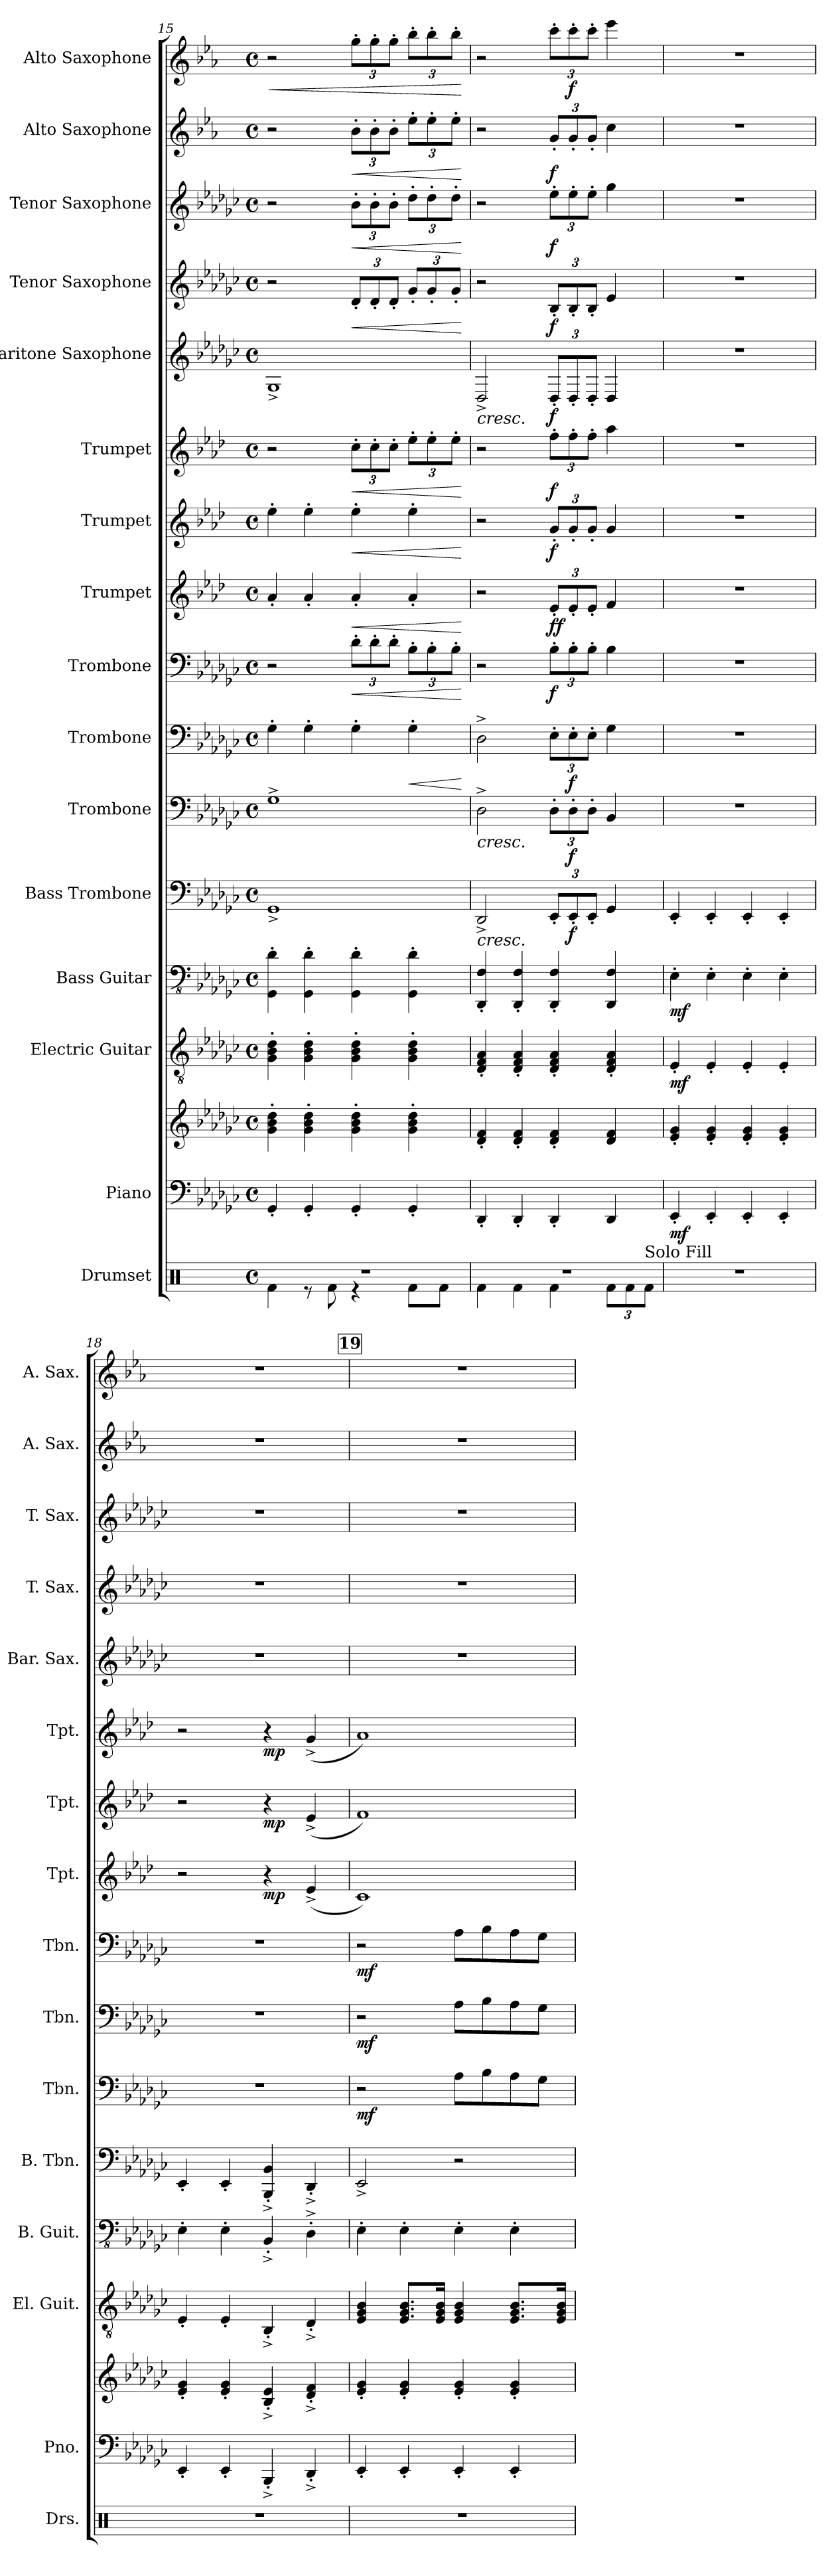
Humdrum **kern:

**kern	**kern	**kern	**dynam	**kern	**dynam	**kern	**dynam	**kern	**dynam	**kern	**dynam	**kern	**dynam	**kern	**dynam	**kern	**dynam	**kern	**dynam	**kern	**dynam	**kern	**dynam	**kern	**dynam	**kern	**dynam	**kern	**dynam	**kern	**dynam
*part16	*part15	*part15	*part15	*part14	*part14	*part13	*part13	*part12	*part12	*part11	*part11	*part10	*part10	*part9	*part9	*part8	*part8	*part7	*part7	*part6	*part6	*part5	*part5	*part4	*part4	*part3	*part3	*part2	*part2	*part1	*part1
*staff17	*staff16	*staff15	*staff15/16	*staff14	*staff14	*staff13	*staff13	*staff12	*staff12	*staff11	*staff11	*staff10	*staff10	*staff9	*staff9	*staff8	*staff8	*staff7	*staff7	*staff6	*staff6	*staff5	*staff5	*staff4	*staff4	*staff3	*staff3	*staff2	*staff2	*staff1	*staff1
*I"Drumset	*I"Piano	*	*	*I"Electric Guitar	*	*I"Bass Guitar	*	*I"Bass Trombone	*	*I"Trombone	*	*I"Trombone	*	*I"Trombone	*	*I"Trumpet	*	*I"Trumpet	*	*I"Trumpet	*	*I"Baritone Saxophone	*	*I"Tenor Saxophone	*	*I"Tenor Saxophone	*	*I"Alto Saxophone	*	*I"Alto Saxophone	*
*I'Drs.	*I'Pno.	*	*	*I'El. Guit.	*	*I'B. Guit.	*	*I'B. Tbn.	*	*I'Tbn.	*	*I'Tbn.	*	*I'Tbn.	*	*I'Tpt.	*	*I'Tpt.	*	*I'Tpt.	*	*I'Bar. Sax.	*	*I'T. Sax.	*	*I'T. Sax.	*	*I'A. Sax.	*	*I'A. Sax.	*
*clefX	*clefF4	*clefG2	*	*clefGv2	*	*clefFv4	*	*clefF4	*	*clefF4	*	*clefF4	*	*clefF4	*	*clefG2	*	*clefG2	*	*clefG2	*	*clefG2	*	*clefG2	*	*clefG2	*	*clefG2	*	*clefG2	*
*	*	*	*	*	*	*	*	*	*	*	*	*	*	*	*	*ITrd1c2	*	*ITrd1c2	*	*ITrd1c2	*	*ITrd12c21	*	*ITrd8c14	*	*ITrd8c14	*	*ITrd5c9	*	*ITrd5c9	*
*k[]	*k[b-e-a-d-g-c-]	*k[b-e-a-d-g-c-]	*	*k[b-e-a-d-g-c-]	*	*k[b-e-a-d-g-c-]	*	*k[b-e-a-d-g-c-]	*	*k[b-e-a-d-g-c-]	*	*k[b-e-a-d-g-c-]	*	*k[b-e-a-d-g-c-]	*	*k[b-e-a-d-g-c-]	*	*k[b-e-a-d-g-c-]	*	*k[b-e-a-d-g-c-]	*	*k[b-e-a-d-g-c-]	*	*k[b-e-a-d-g-c-]	*	*k[b-e-a-d-g-c-]	*	*k[b-e-a-d-g-c-]	*	*k[b-e-a-d-g-c-]	*
*M4/4	*M4/4	*M4/4	*	*M4/4	*	*M4/4	*	*M4/4	*	*M4/4	*	*M4/4	*	*M4/4	*	*M4/4	*	*M4/4	*	*M4/4	*	*M4/4	*	*M4/4	*	*M4/4	*	*M4/4	*	*M4/4	*
*met(c)	*met(c)	*met(c)	*	*met(c)	*	*met(c)	*	*met(c)	*	*met(c)	*	*met(c)	*	*met(c)	*	*met(c)	*	*met(c)	*	*met(c)	*	*met(c)	*	*met(c)	*	*met(c)	*	*met(c)	*	*met(c)	*
=15	=15	=15	=15	=15	=15	=15	=15	=15	=15	=15	=15	=15	=15	=15	=15	=15	=15	=15	=15	=15	=15	=15	=15	=15	=15	=15	=15	=15	=15	=15	=15
*^	*	*	*	*	*	*	*	*	*	*	*	*	*	*	*	*	*	*	*	*	*	*	*	*	*	*	*	*	*	*	*
!	!	!	!	!	!	!	!	!	!	!	!	!	!	!	!	!	!	!	!	!	!	!	!	!	!	!	!	!	!	!	!	!LO:HP:b
1r	4Rf\	4GG-'/	4g-\' 4b-\' 4dd-\'	.	4G-\' 4B-\' 4d-\'	.	4GGG-\' 4D-\'	.	1GG-^	.	1G-^	.	4G-'\	.	2r	.	4g-'/	.	4dd-'\	.	2r	.	1GG-^	.	2r	.	2r	.	2r	.	2r	<
.	8r	4GG-'/	4g-\' 4b-\' 4dd-\'	.	4G-\' 4B-\' 4d-\'	.	4GGG-\' 4D-\'	.	.	.	.	.	4G-'\	.	.	.	4g-'/	.	4dd-'\	.	.	.	.	.	.	.	.	.	.	.	.	.
.	8Rf\	.	.	.	.	.	.	.	.	.	.	.	.	.	.	.	.	.	.	.	.	.	.	.	.	.	.	.	.	.	.	.
*	*	*	*	*	*	*	*	*	*	*	*	*	*	*	*Xbrackettup	*	*	*	*	*	*	*	*	*	*	*	*	*	*	*	*	*
!	!	!	!	!	!	!	!	!	!	!	!	!	!	!	!	!LO:HP:b	!	!LO:HP:b	!	!LO:HP:b	!	!	!	!	!	!	!	!	!	!	!	!
*	*	*	*	*	*	*	*	*	*	*	*	*	*	*	*	*	*	*	*	*	*Xbrackettup	*	*	*	*	*	*	*	*	*	*	*
!	!	!	!	!	!	!	!	!	!	!	!	!	!	!	!	!	!	!	!	!	!	!LO:HP:b	!	!	!	!	!	!	!	!	!	!
*	*	*	*	*	*	*	*	*	*	*	*	*	*	*	*	*	*	*	*	*	*	*	*	*	*Xbrackettup	*	*	*	*	*	*	*
!	!	!	!	!	!	!	!	!	!	!	!	!	!	!	!	!	!	!	!	!	!	!	!	!	!	!LO:HP:b	!	!	!	!	!	!
*	*	*	*	*	*	*	*	*	*	*	*	*	*	*	*	*	*	*	*	*	*	*	*	*	*	*	*Xbrackettup	*	*	*	*	*
!	!	!	!	!	!	!	!	!	!	!	!	!	!	!	!	!	!	!	!	!	!	!	!	!	!	!	!	!LO:HP:b	!	!	!	!
*	*	*	*	*	*	*	*	*	*	*	*	*	*	*	*	*	*	*	*	*	*	*	*	*	*	*	*	*	*Xbrackettup	*	*	*
!	!	!	!	!	!	!	!	!	!	!	!	!	!	!	!	!	!	!	!	!	!	!	!	!	!	!	!	!	!	!LO:HP:b	!	!
*	*	*	*	*	*	*	*	*	*	*	*	*	*	*	*	*	*	*	*	*	*	*	*	*	*	*	*	*	*	*	*Xbrackettup	*
.	4r	4GG-'/	4g-\' 4b-\' 4dd-\'	.	4G-\' 4B-\' 4d-\'	.	4GGG-\' 4D-\'	.	.	.	.	.	4G-'\	.	12d-'\L	<	4g-'/	<	4dd-'\	<	12b-'\L	<	.	.	12D-'/L	<	12B-'\L	<	12d-'\L	<	12b-'\L	.
.	.	.	.	.	.	.	.	.	.	.	.	.	.	.	12d-'\	.	.	.	.	.	12b-'\	.	.	.	12D-'/	.	12B-'\	.	12d-'\	.	12b-'\	.
.	.	.	.	.	.	.	.	.	.	.	.	.	.	.	12d-'\J	.	.	.	.	.	12b-'\J	.	.	.	12D-'/J	.	12B-'\J	.	12d-'\J	.	12b-'\J	.
!	!	!	!	!	!	!	!	!	!	!	!	!	!	!LO:HP:b	!	!	!	!	!	!	!	!	!	!	!	!	!	!	!	!	!	!
.	8Rf\L	4GG-'/	4g-\' 4b-\' 4dd-\'	.	4G-\' 4B-\' 4d-\'	.	4GGG-\' 4D-\'	.	.	.	.	.	4G-'\	<	12B-'\L	.	4g-'/	.	4dd-'\	.	12dd-'\L	.	.	.	12G-'/L	.	12d-'\L	.	12g-'\L	.	12dd-'\L	.
.	.	.	.	.	.	.	.	.	.	.	.	.	.	.	12B-'\	.	.	.	.	.	12dd-'\	.	.	.	12G-'/	.	12d-'\	.	12g-'\	.	12dd-'\	.
.	8Rf\J	.	.	.	.	.	.	.	.	.	.	.	.	.	.	.	.	.	.	.	.	.	.	.	.	.	.	.	.	.	.	.
.	.	.	.	.	.	.	.	.	.	.	.	.	.	.	12B-'\J	.	.	.	.	.	12dd-'\J	.	.	.	12G-'/J	.	12d-'\J	.	12g-'\J	.	12dd-'\J	.
*v	*v	*	*	*	*	*	*	*	*	*	*	*	*	*	*	*	*	*	*	*	*	*	*	*	*	*	*	*	*	*	*	*
.	.	.	.	.	.	.	.	.	.	.	.	.	[	.	[	.	[	.	[	.	[	.	.	.	[	.	[	.	[	.	[
=16	=16	=16	=16	=16	=16	=16	=16	=16	=16	=16	=16	=16	=16	=16	=16	=16	=16	=16	=16	=16	=16	=16	=16	=16	=16	=16	=16	=16	=16	=16	=16
*^	*	*	*	*	*	*	*	*	*	*	*	*	*	*	*	*	*	*	*	*	*	*	*	*	*	*	*	*	*	*	*
!	!	!	!	!	!	!	!	!	!	!LO:HP:b	!	!LO:HP:b	!	!	!	!	!	!	!	!	!	!	!	!LO:HP:b	!	!	!	!	!	!	!	!
1r	4Rf\	4DD-'/	4d-/' 4f/'	.	4D-/' 4F/' 4A-/'	.	4DDD-/' 4FF/'	.	2DD-^/	<	2D-^\	<	2D-^\	.	2r	.	2r	.	2r	.	2r	.	2DD-^/	<	2r	.	2r	.	2r	.	2r	.
.	4Rf\	4DD-'/	4d-/' 4f/'	.	4D-/' 4F/' 4A-/'	.	4DDD-/' 4FF/'	.	.	.	.	.	.	.	.	.	.	.	.	.	.	.	.	.	.	.	.	.	.	.	.	.
*	*	*	*	*	*	*	*	*	*Xbrackettup	*	*Xbrackettup	*	*Xbrackettup	*	*	*	*Xbrackettup	*	*Xbrackettup	*	*	*	*Xbrackettup	*	*	*	*	*	*	*	*	*
!	!	!	!	!	!	!	!	!	!	!	!	!	!	!	!	!LO:DY:b	!	!LO:DY:b	!	!	!	!	!	!	!	!	!	!	!	!	!	!
!	!	!	!	!	!	!	!	!	!	!	!	!	!	!	!	!	!	!LO:DY:n=1:b	!	!LO:DY:b	!	!LO:DY:b	!	!LO:DY:b	!	!LO:DY:b	!	!LO:DY:b	!	!LO:DY:b	!	!
.	4Rf\	4DD-'/	4d-/' 4f/'	.	4D-/' 4F/' 4A-/'	.	4DDD-/' 4FF/'	.	12EE-'/L	.	12D-'\L	.	12E-'\L	.	12B-'\L	f	12d-'/L	f f	12f'/L	f	12ee-'\L	f	12DD-'/L	f	12BB-'/L	f	12e-'\L	f	12B-'/L	f	12ee-'\L	.
!	!	!	!	!	!	!	!	!	!	!LO:DY:b	!	!LO:DY:b	!	!LO:DY:b	!	!	!	!	!	!	!	!	!	!	!	!	!	!	!	!	!	!LO:DY:b
.	.	.	.	.	.	.	.	.	12EE-'/	f	12D-'\	f	12E-'\	f	12B-'\	.	12d-'/	.	12f'/	.	12ee-'\	.	12DD-'/	.	12BB-'/	.	12e-'\	.	12B-'/	.	12ee-'\	f
.	.	.	.	.	.	.	.	.	12EE-'/J	.	12D-'\J	.	12E-'\J	.	12B-'\J	.	12d-'/J	.	12f'/J	.	12ee-'\J	.	12DD-'/J	.	12BB-'/J	.	12e-'\J	.	12B-'/J	.	12ee-'\J	.
*	*Xbrackettup	*	*	*	*	*	*	*	*	*	*	*	*	*	*	*	*	*	*	*	*	*	*	*	*	*	*	*	*	*	*	*
.	12Rf\L	4DD-/	4d-/ 4f/	.	4D-/' 4F/' 4A-/'	.	4DDD-/ 4FF/	.	4GG-/	.	4BB-/	.	4G-\	.	4B-\	.	4e-/	.	4f/	.	4gg-\	.	4DD-/	.	4E-/	.	4g-\	.	4e-\	.	4gg-\	.
.	12Rf\	.	.	.	.	.	.	.	.	.	.	.	.	.	.	.	.	.	.	.	.	.	.	.	.	.	.	.	.	.	.	.
!	!LO:TX:a:t=Solo Fill	!	!	!	!	!	!	!	!	!	!	!	!	!	!	!	!	!	!	!	!	!	!	!	!	!	!	!	!	!	!	!
.	12Rf\J	.	.	.	.	.	.	.	.	.	.	.	.	.	.	.	.	.	.	.	.	.	.	.	.	.	.	.	.	.	.	.
*v	*v	*	*	*	*	*	*	*	*	*	*	*	*	*	*	*	*	*	*	*	*	*	*	*	*	*	*	*	*	*	*	*
.	.	.	.	.	.	.	.	.	[	.	[	.	.	.	.	.	.	.	.	.	.	.	[	.	.	.	.	.	.	.	.
=17	=17	=17	=17	=17	=17	=17	=17	=17	=17	=17	=17	=17	=17	=17	=17	=17	=17	=17	=17	=17	=17	=17	=17	=17	=17	=17	=17	=17	=17	=17	=17
!	!	!	!LO:DY:b=2	!	!LO:DY:b	!	!LO:DY:b	!	!	!	!	!	!	!	!	!	!	!	!	!	!	!	!	!	!	!	!	!	!	!	!
1r	4EE-'/	4e-/' 4g-/'	mf	4E-'/	mf	4EE-'\	mf	4EE-'/	.	1r	.	1r	.	1r	.	1r	.	1r	.	1r	.	1r	.	1r	.	1r	.	1r	.	1r	.
.	4EE-'/	4e-/' 4g-/'	.	4E-'/	.	4EE-'\	.	4EE-'/	.	.	.	.	.	.	.	.	.	.	.	.	.	.	.	.	.	.	.	.	.	.	.
.	4EE-'/	4e-/' 4g-/'	.	4E-'/	.	4EE-'\	.	4EE-'/	.	.	.	.	.	.	.	.	.	.	.	.	.	.	.	.	.	.	.	.	.	.	.
.	4EE-'/	4e-/' 4g-/'	.	4E-'/	.	4EE-'\	.	4EE-'/	.	.	.	.	.	.	.	.	.	.	.	.	.	.	.	.	.	.	.	.	.	.	.
!!LO:PB:g=z
=18	=18	=18	=18	=18	=18	=18	=18	=18	=18	=18	=18	=18	=18	=18	=18	=18	=18	=18	=18	=18	=18	=18	=18	=18	=18	=18	=18	=18	=18	=18	=18
1r	4EE-'/	4e-/' 4g-/'	.	4E-'/	.	4EE-'\	.	4EE-'/	.	1r	.	1r	.	1r	.	2r	.	2r	.	2r	.	1r	.	1r	.	1r	.	1r	.	1r	.
.	4EE-'/	4e-/' 4g-/'	.	4E-'/	.	4EE-'\	.	4EE-'/	.	.	.	.	.	.	.	.	.	.	.	.	.	.	.	.	.	.	.	.	.	.	.
!	!	!	!	!	!	!	!	!	!	!	!	!	!	!	!	!	!LO:DY:b	!	!LO:DY:b	!	!LO:DY:b	!	!	!	!	!	!	!	!	!	!
.	4BBB-'^/	4B-/'^ 4e-/'^	.	4BB-'^/	.	4BBB-'^/	.	4BBB-/'^ 4BB-/'^	.	.	.	.	.	.	.	4r	mp	4r	mp	4r	mp	.	.	.	.	.	.	.	.	.	.
.	4DD-'^/	4d-/'^ 4f/'^	.	4D-'^/	.	4DD-'^\	.	4DD-'^/	.	.	.	.	.	.	.	(4d-^/	.	(4d-^/	.	(4f^/	.	.	.	.	.	.	.	.	.	.	.
!!LO:REH:place=s1:a:B:fs=14:t=19
=19	=19	=19	=19	=19	=19	=19	=19	=19	=19	=19	=19	=19	=19	=19	=19	=19	=19	=19	=19	=19	=19	=19	=19	=19	=19	=19	=19	=19	=19	=19	=19
!	!	!	!	!	!	!	!	!	!	!	!LO:DY:b	!	!LO:DY:b	!	!LO:DY:b	!	!	!	!	!	!	!	!	!	!	!	!	!	!	!	!
1r	4EE-'/	4e-/' 4g-/'	.	4E-/ 4G-/ 4B-/	.	4EE-'\	.	2EE-^/	.	2r	mf	2r	mf	2r	mf	1B-)	.	1e-)	.	1g-)	.	1r	.	1r	.	1r	.	1r	.	1r	.
.	4EE-'/	4e-/' 4g-/'	.	8.E-/ 8.G-/ 8.B-/L	.	4EE-'\	.	.	.	.	.	.	.	.	.	.	.	.	.	.	.	.	.	.	.	.	.	.	.	.	.
.	.	.	.	16E-/ 16G-/ 16B-/Jk	.	.	.	.	.	.	.	.	.	.	.	.	.	.	.	.	.	.	.	.	.	.	.	.	.	.	.
.	4EE-'/	4e-/' 4g-/'	.	4E-/ 4G-/ 4B-/	.	4EE-'\	.	2r	.	8A-\L	.	8A-\L	.	8A-\L	.	.	.	.	.	.	.	.	.	.	.	.	.	.	.	.	.
.	.	.	.	.	.	.	.	.	.	8B-\	.	8B-\	.	8B-\	.	.	.	.	.	.	.	.	.	.	.	.	.	.	.	.	.
.	4EE-'/	4e-/' 4g-/'	.	8.E-/ 8.G-/ 8.B-/L	.	4EE-'\	.	.	.	8A-\	.	8A-\	.	8A-\	.	.	.	.	.	.	.	.	.	.	.	.	.	.	.	.	.
.	.	.	.	.	.	.	.	.	.	8G-\J	.	8G-\J	.	8G-\J	.	.	.	.	.	.	.	.	.	.	.	.	.	.	.	.	.
.	.	.	.	16E-/ 16G-/ 16B-/Jk	.	.	.	.	.	.	.	.	.	.	.	.	.	.	.	.	.	.	.	.	.	.	.	.	.	.	.
=	=	=	=	=	=	=	=	=	=	=	=	=	=	=	=	=	=	=	=	=	=	=	=	=	=	=	=	=	=	=	=
*-	*-	*-	*-	*-	*-	*-	*-	*-	*-	*-	*-	*-	*-	*-	*-	*-	*-	*-	*-	*-	*-	*-	*-	*-	*-	*-	*-	*-	*-	*-	*-
